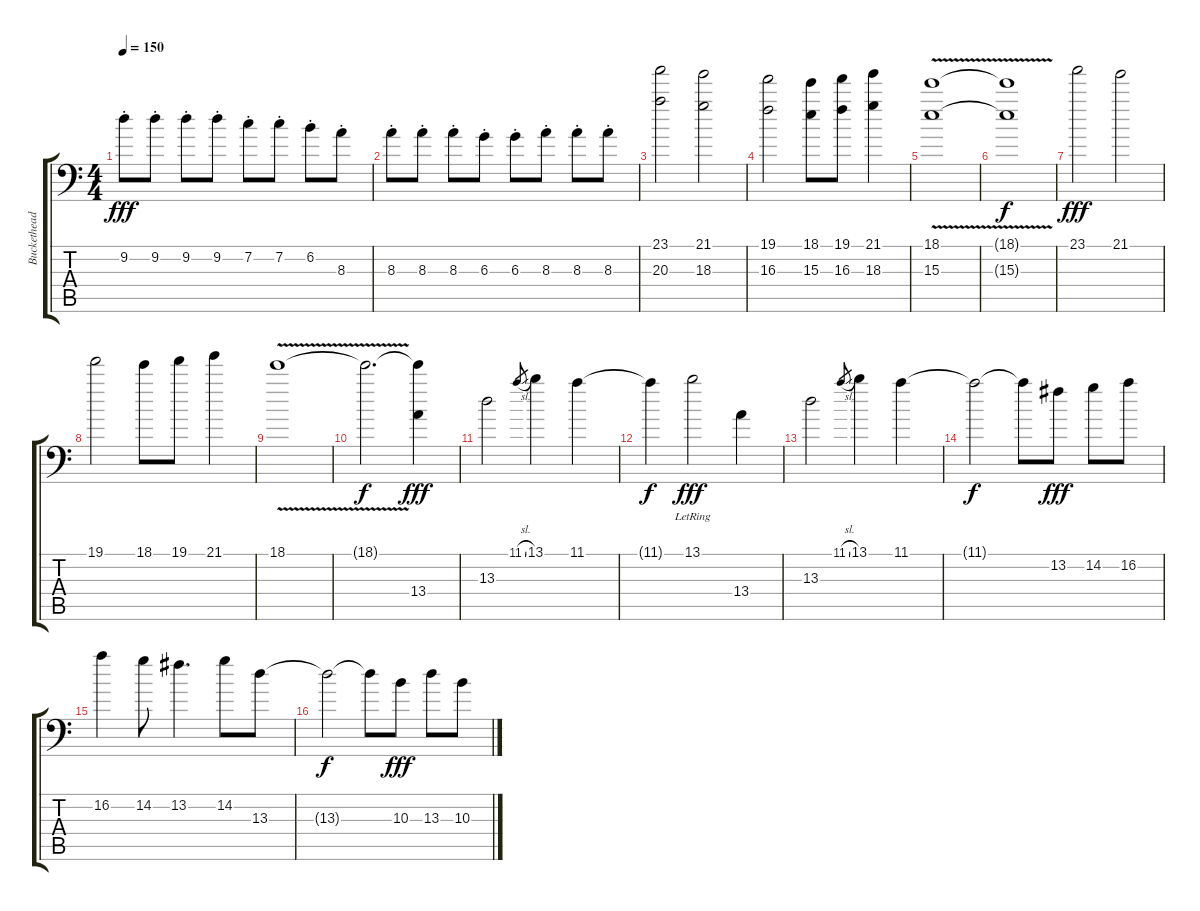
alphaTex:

\track ("Buckethead" "Buckethead") {instrument overdrivenguitar}
\staff {score tabs}
\tuning (Bb3 F3 Db3 Ab2 Eb2 Bb1) {hide}
\ts (4 4)
\tempo 150
\clef f4
\ks c
9.2{st}.8{dy fff} 9.2{st}.8 9.2{st}.8 9.2{st}.8 7.2{st}.8 7.2{st}.8 6.2{st}.8 8.3{st}.8 |
8.3{st}.8 8.3{st}.8 8.3{st}.8 6.3{st}.8 6.3{st}.8 8.3{st}.8 8.3{st}.8 8.3{st}.8 |
(23.1 20.3).2 (21.1 18.3).2 |
(19.1 16.3).2 (18.1 15.3).8 (19.1 16.3).8 (21.1 18.3).4 |
(18.1 15.3{v}).1 |
(18.1{t} 15.3{t}).1{dy f} |
23.1.2{dy fff} 21.1.2 |
19.1.2 18.1.8 19.1.8 21.1.4 |
18.1{v}.1 |
18.1{t}.2{d dy f} (18.1{t} 13.4).4{dy fff} |
13.3.2 11.1{sl}.8{gr} 13.1.4 11.1.4 |
11.1{t}.4{dy f} 13.1{lr}.2{dy fff} 13.4.4 |
13.3.2 11.1{sl}.8{gr} 13.1.4 11.1.4 |
11.1{t}.2{dy f} 11.1{t}.8 13.2.8{dy fff} 14.2.8 16.2.8 |
16.2.4 14.2.8 13.2.4{d} 14.2.8 13.3.8 |
13.3{t}.2{dy f} 13.3{t}.8 10.3.8{dy fff} 13.3.8 10.3.8
